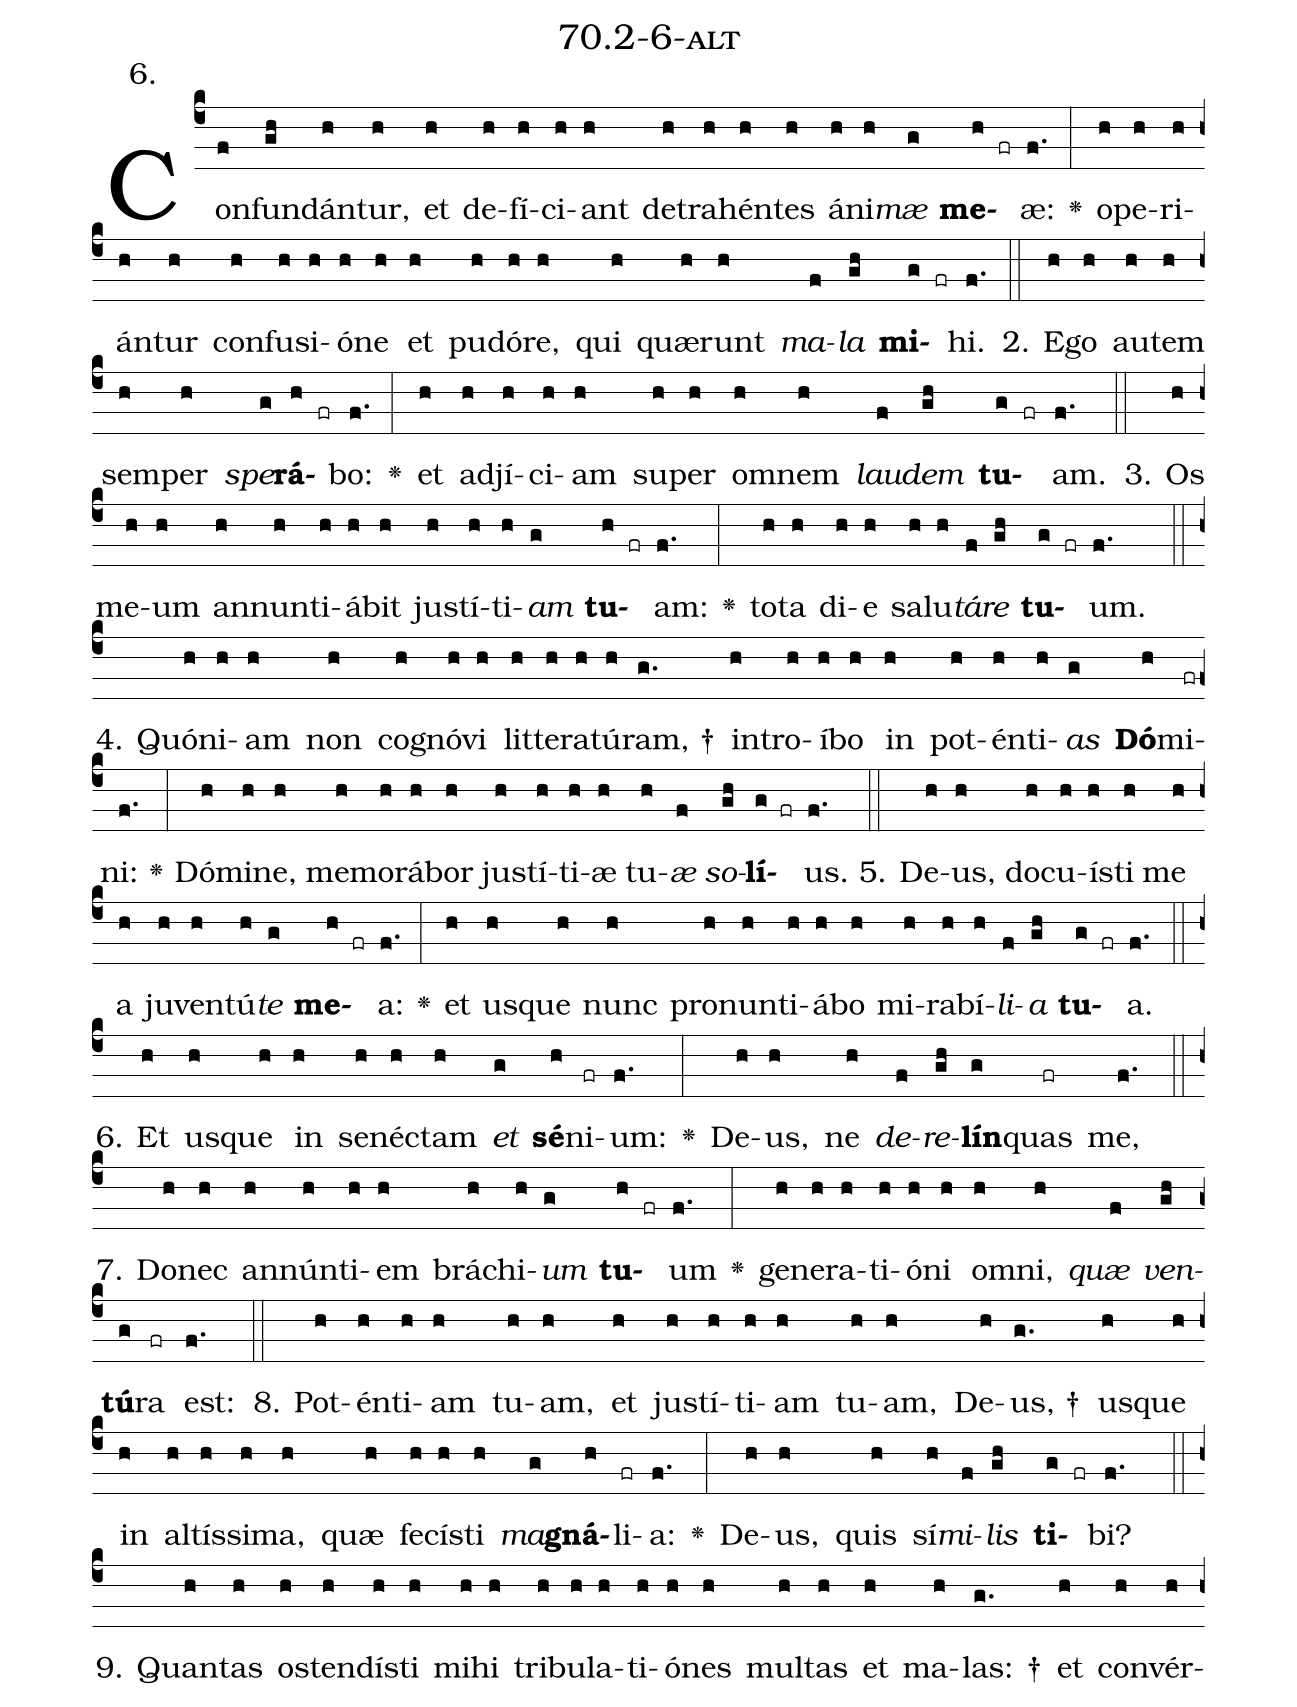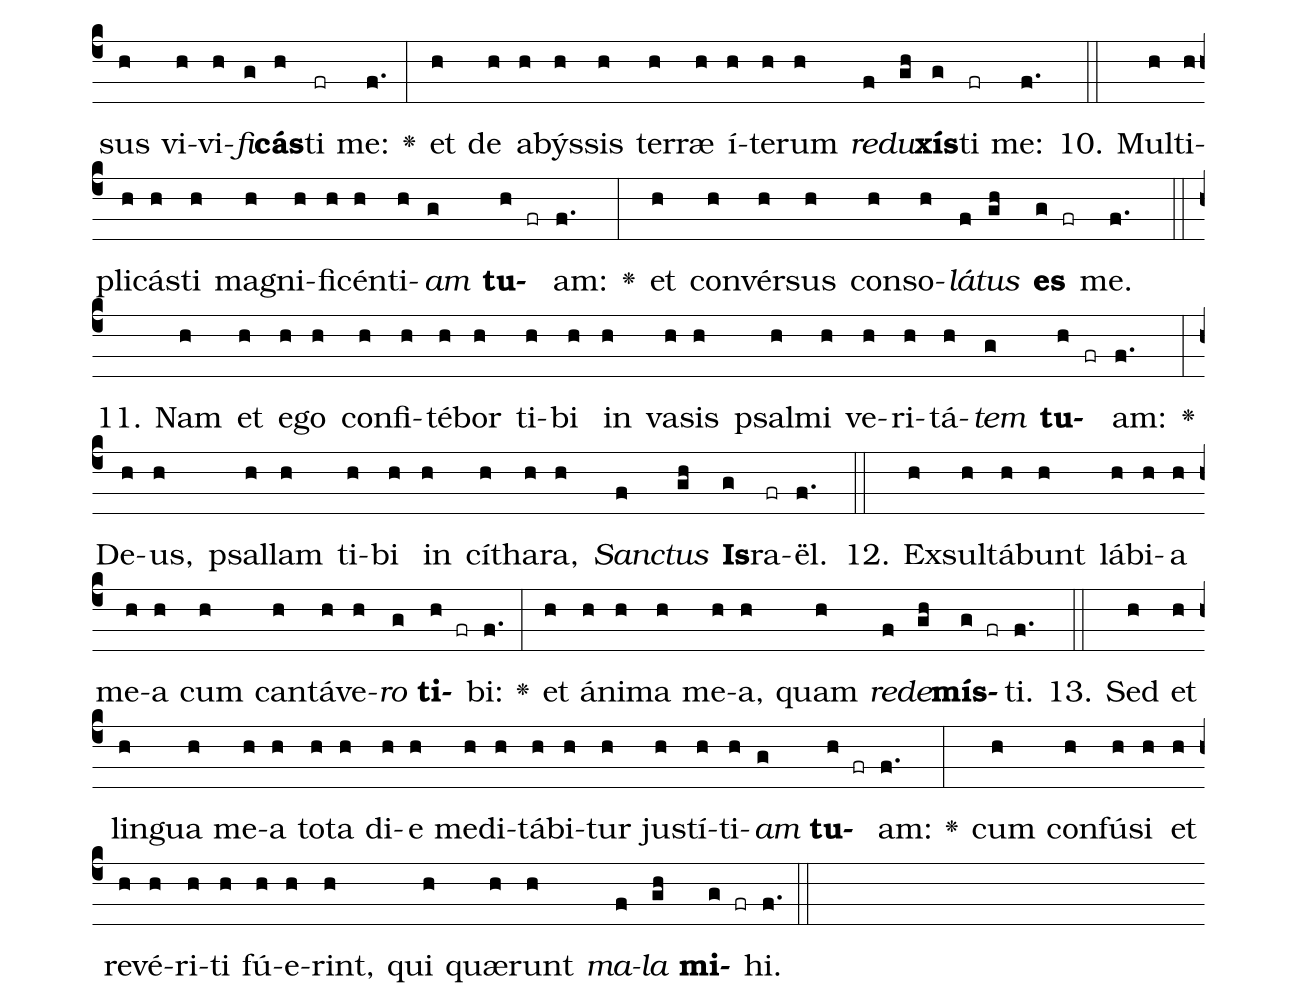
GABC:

name: 70.2-6-alt;
annotation: 6.;
%%
(c4)Con(f)fun(gh)dán(h)tur,(h) et(h) de(h)fí(h)ci(h)ant(h) de(h)tra(h)hén(h)tes(h) á(h)ni(h)<i>mæ</i>(g) <b>me</b>(h fr)æ:(f.) <v>\greheightstar</v>(:) o(h)pe(h)ri(h)án(h)tur(h) con(h)fu(h)si(h)ó(h)ne(h) et(h) pu(h)dó(h)re,(h) qui(h) quæ(h)runt(h) <i>ma</i>(f)<i>la</i>(gh) <b>mi</b>(g fr)hi.(f.) (::)
2. E(h)go(h) au(h)tem(h) sem(h)per(h) <i>spe</i>(g)<b>rá</b>(h fr)bo:(f.) <v>\greheightstar</v>(:) et(h) ad(h)jí(h)ci(h)am(h) su(h)per(h) om(h)nem(h) <i>lau</i>(f)<i>dem</i>(gh) <b>tu</b>(g fr)am.(f.) (::)
3. Os(h) me(h)um(h) an(h)nun(h)ti(h)á(h)bit(h) jus(h)tí(h)ti(h)<i>am</i>(g) <b>tu</b>(h fr)am:(f.) <v>\greheightstar</v>(:) to(h)ta(h) di(h)e(h) sa(h)lu(h)<i>tá</i>(f)<i>re</i>(gh) <b>tu</b>(g fr)um.(f.) (::)
4. Quón(h)i(h)am(h) non(h) co(h)gnó(h)vi(h) lit(h)te(h)ra(h)tú(h)ram, †(g.) in(h)tro(h)í(h)bo(h) in(h) pot(h)én(h)ti(h)<i>as</i>(g) <b>Dó</b>(h)mi(fr)ni:(f.) <v>\greheightstar</v>(:) Dó(h)mi(h)ne,(h) me(h)mo(h)rá(h)bor(h) jus(h)tí(h)ti(h)æ(h) tu(h)<i>æ</i>(f) <i>so</i>(gh)<b>lí</b>(g fr)us.(f.) (::)
5. De(h)us,(h) do(h)cu(h)ís(h)ti(h) me(h) a(h) ju(h)ven(h)tú(h)<i>te</i>(g) <b>me</b>(h fr)a:(f.) <v>\greheightstar</v>(:) et(h) us(h)que(h) nunc(h) pro(h)nun(h)ti(h)á(h)bo(h) mi(h)ra(h)bí(h)<i>li</i>(f)<i>a</i>(gh) <b>tu</b>(g fr)a.(f.) (::)
6. Et(h) us(h)que(h) in(h) se(h)néc(h)tam(h) <i>et</i>(g) <b>sé</b>(h)ni(fr)um:(f.) <v>\greheightstar</v>(:) De(h)us,(h) ne(h) <i>de</i>(f)<i>re</i>(gh)<b>lín</b>(g)quas(fr) me,(f.) (::)
7. Do(h)nec(h) an(h)nún(h)ti(h)em(h) brá(h)chi(h)<i>um</i>(g) <b>tu</b>(h fr)um(f.) <v>\greheightstar</v>(:) ge(h)ne(h)ra(h)ti(h)ó(h)ni(h) om(h)ni,(h) <i>quæ</i>(f) <i>ven</i>(gh)<b>tú</b>(g)ra(fr) est:(f.) (::)
8. Pot(h)én(h)ti(h)am(h) tu(h)am,(h) et(h) jus(h)tí(h)ti(h)am(h) tu(h)am,(h) De(h)us, †(g.) us(h)que(h) in(h) al(h)tís(h)si(h)ma,(h) quæ(h) fe(h)cís(h)ti(h) <i>ma</i>(g)<b>gná</b>(h)li(fr)a:(f.) <v>\greheightstar</v>(:) De(h)us,(h) quis(h) sí(h)<i>mi</i>(f)<i>lis</i>(gh) <b>ti</b>(g fr)bi?(f.) (::)
9. Quan(h)tas(h) os(h)ten(h)dís(h)ti(h) mi(h)hi(h) tri(h)bu(h)la(h)ti(h)ó(h)nes(h) mul(h)tas(h) et(h) ma(h)las: †(g.) et(h) con(h)vér(h)sus(h) vi(h)vi(h)<i>fi</i>(g)<b>cás</b>(h)ti(fr) me:(f.) <v>\greheightstar</v>(:) et(h) de(h) a(h)býs(h)sis(h) ter(h)ræ(h) í(h)te(h)rum(h) <i>re</i>(f)<i>du</i>(gh)<b>xís</b>(g)ti(fr) me:(f.) (::)
10. Mul(h)ti(h)pli(h)cás(h)ti(h) ma(h)gni(h)fi(h)cén(h)ti(h)<i>am</i>(g) <b>tu</b>(h fr)am:(f.) <v>\greheightstar</v>(:) et(h) con(h)vér(h)sus(h) con(h)so(h)<i>lá</i>(f)<i>tus</i>(gh) <b>es</b>(g fr) me.(f.) (::)
11. Nam(h) et(h) e(h)go(h) con(h)fi(h)té(h)bor(h) ti(h)bi(h) in(h) va(h)sis(h) psal(h)mi(h) ve(h)ri(h)tá(h)<i>tem</i>(g) <b>tu</b>(h fr)am:(f.) <v>\greheightstar</v>(:) De(h)us,(h) psal(h)lam(h) ti(h)bi(h) in(h) cí(h)tha(h)ra,(h) <i>Sanc</i>(f)<i>tus</i>(gh) <b>Is</b>(g)ra(fr)ël.(f.) (::)
12. Ex(h)sul(h)tá(h)bunt(h) lá(h)bi(h)a(h) me(h)a(h) cum(h) can(h)tá(h)ve(h)<i>ro</i>(g) <b>ti</b>(h fr)bi:(f.) <v>\greheightstar</v>(:) et(h) á(h)ni(h)ma(h) me(h)a,(h) quam(h) <i>red</i>(f)<i>e</i>(gh)<b>mís</b>(g fr)ti.(f.) (::)
13. Sed(h) et(h) lin(h)gua(h) me(h)a(h) to(h)ta(h) di(h)e(h) me(h)di(h)tá(h)bi(h)tur(h) jus(h)tí(h)ti(h)<i>am</i>(g) <b>tu</b>(h fr)am:(f.) <v>\greheightstar</v>(:) cum(h) con(h)fú(h)si(h) et(h) re(h)vé(h)ri(h)ti(h) fú(h)e(h)rint,(h) qui(h) quæ(h)runt(h) <i>ma</i>(f)<i>la</i>(gh) <b>mi</b>(g fr)hi.(f.) (::)
